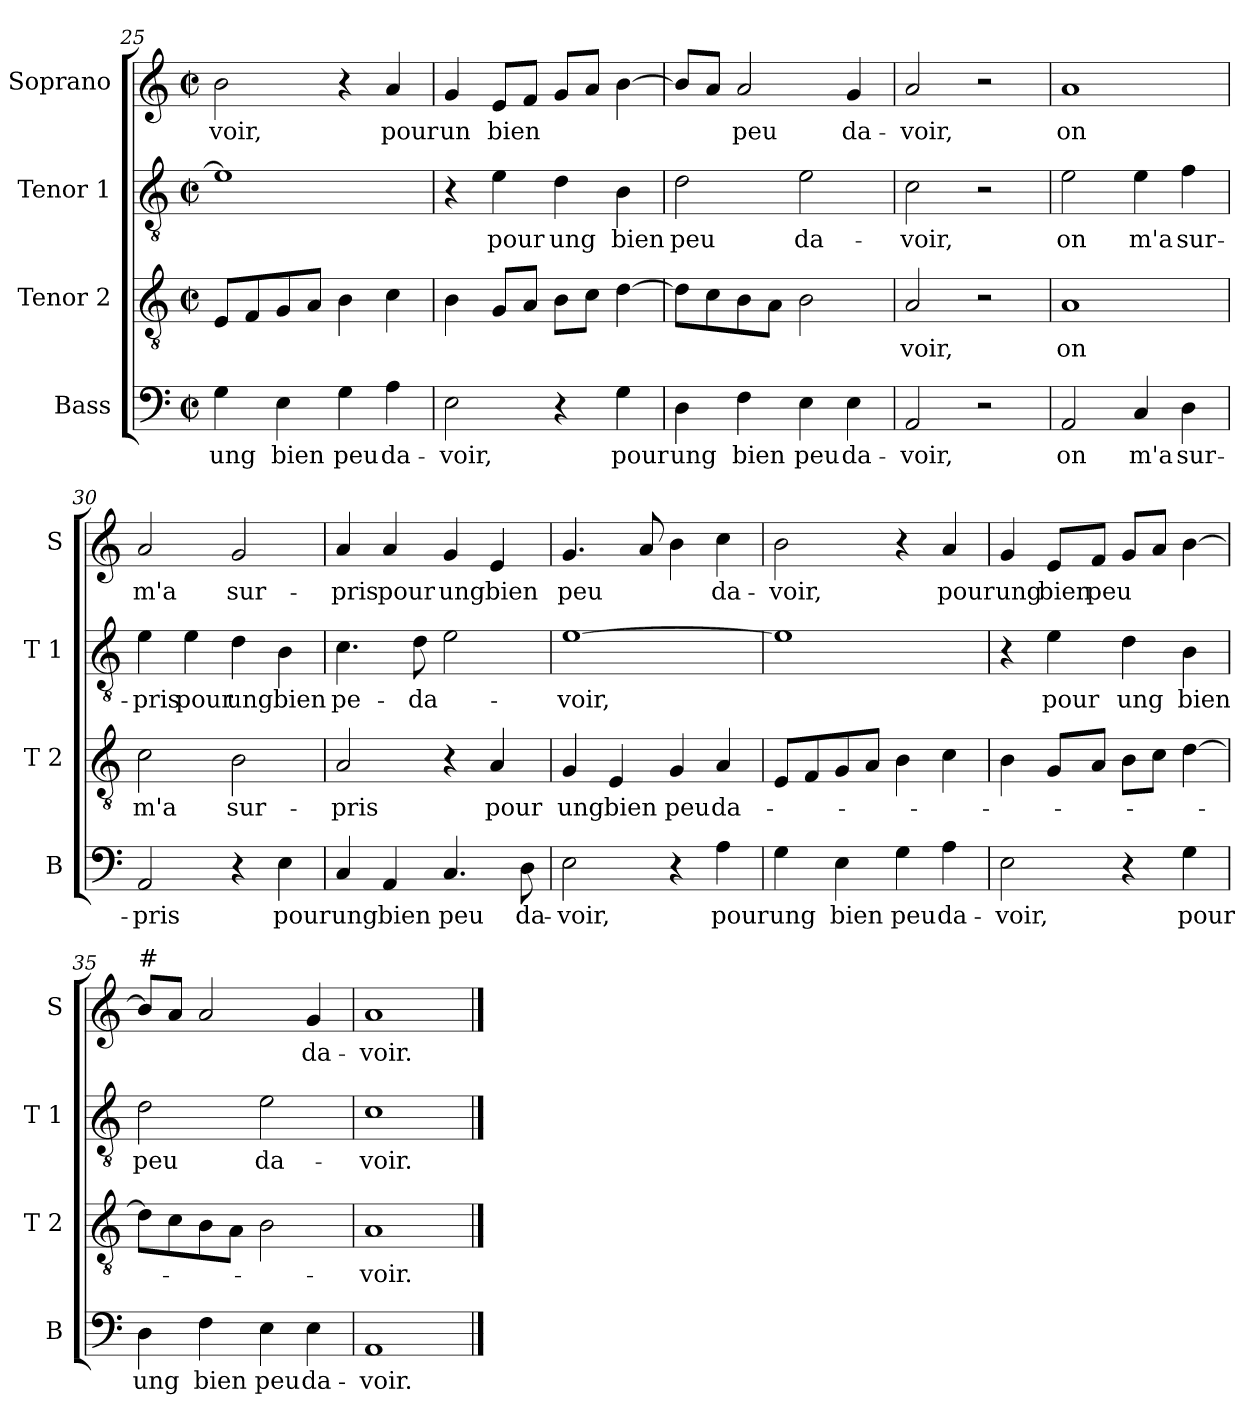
**kern	**text	**kern	**text	**kern	**text	**kern	**text
*part4	*part4	*part3	*part3	*part2	*part2	*part1	*part1
*staff4	*staff4	*staff3	*staff3	*staff2	*staff2	*staff1	*staff1
*I"Bass	*	*I"Tenor 2	*	*I"Tenor 1	*	*I"Soprano	*
*I'B	*	*I'T 2	*	*I'T 1	*	*I'S	*
*clefF4	*	*clefGv2	*	*clefGv2	*	*clefG2	*
*k[]	*	*k[]	*	*k[]	*	*k[]	*
*C:	*	*C:	*	*C:	*	*C:	*
*M2/2	*	*M2/2	*	*M2/2	*	*M2/2	*
*met(c|)	*	*met(c|)	*	*met(c|)	*	*met(c|)	*
=25	=25	=25	=25	=25	=25	=25	=25
!	!LO:LY:b	!	!	!	!	!	!LO:LY:b
4G\	ung	8E/L	.	1e]	.	2b\	-voir,
.	.	8F/	.	.	.	.	.
!	!LO:LY:b	!	!	!	!	!	!
4E\	bien	8G/	.	.	.	.	.
.	.	8A/J	.	.	.	.	.
!	!LO:LY:b	!	!	!	!	!	!
4G\	peu	4B\	.	.	.	4r	.
!	!LO:LY:b	!	!	!	!	!	!LO:LY:b
4A\	da-	4c\	.	.	.	4a/	pour
!!LO:PB:g=z
=26	=26	=26	=26	=26	=26	=26	=26
!	!LO:LY:b	!	!	!	!	!	!LO:LY:b
2E\	-voir,	4B\	.	4r	.	4g/	un
!	!	!	!	!	!LO:LY:b	!	!LO:LY:b
.	.	8G/L	.	4e\	pour	8e/L	bien
.	.	8A/J	.	.	.	8f/J	.
!	!	!	!	!	!LO:LY:b	!	!
4r	.	8B\L	.	4d\	ung	8g/L	.
.	.	8c\J	.	.	.	8a/J	.
!	!LO:LY:b	!	!	!	!LO:LY:b	!	!
4G\	pour	[4d\	.	4B\	bien	[4b\	.
=27	=27	=27	=27	=27	=27	=27	=27
!	!LO:LY:b	!	!	!	!LO:LY:b	!	!
4D\	ung	8d\L]	.	2d\	peu	8b/L]	.
.	.	8c\	.	.	.	8a/J	.
!	!LO:LY:b	!	!	!	!	!	!LO:LY:b
4F\	bien	8B\	.	.	.	2a/	peu
.	.	8A\J	.	.	.	.	.
!	!LO:LY:b	!	!	!	!LO:LY:b	!	!
4E\	peu	2B\	.	2e\	da-	.	.
!	!LO:LY:b	!	!	!	!	!	!LO:LY:b
4E\	da-	.	.	.	.	4g/	da-
=28	=28	=28	=28	=28	=28	=28	=28
!	!LO:LY:b	!	!LO:LY:b	!	!LO:LY:b	!	!LO:LY:b
2AA/	-voir,	2A/	-voir,	2c\	-voir,	2a/	-voir,
2r	.	2r	.	2r	.	2r	.
=29	=29	=29	=29	=29	=29	=29	=29
!	!LO:LY:b	!	!LO:LY:b	!	!LO:LY:b	!	!LO:LY:b
2AA/	on	1A	on	2e\	on	1a	on
!	!LO:LY:b	!	!	!	!LO:LY:b	!	!
4C/	m'a	.	.	4e\	m'a	.	.
!	!LO:LY:b	!	!	!	!LO:LY:b	!	!
4D\	sur-	.	.	4f\	sur-	.	.
=30	=30	=30	=30	=30	=30	=30	=30
!	!LO:LY:b	!	!LO:LY:b	!	!LO:LY:b	!	!LO:LY:b
2AA/	-pris	2c\	m'a	4e\	-pris	2a/	m'a
!	!	!	!	!	!LO:LY:b	!	!
.	.	.	.	4e\	pour	.	.
!	!	!	!LO:LY:b	!	!LO:LY:b	!	!LO:LY:b
4r	.	2B\	sur-	4d\	ung	2g/	sur-
!	!LO:LY:b	!	!	!	!LO:LY:b	!	!
4E\	pour	.	.	4B\	bien	.	.
!!LO:LB:g=z
=31	=31	=31	=31	=31	=31	=31	=31
!	!LO:LY:b	!	!LO:LY:b	!	!LO:LY:b	!	!LO:LY:b
4C/	ung	2A/	-pris	4.c\	pe-	4a/	-pris
!	!LO:LY:b	!	!	!	!	!	!LO:LY:b
4AA/	bien	.	.	.	.	4a/	pour
!	!	!	!	!	!LO:LY:b	!	!
.	.	.	.	8d\	-da-	.	.
!	!LO:LY:b	!	!	!	!	!	!LO:LY:b
4.C/	peu	4r	.	2e\	.	4g/	ung
!	!	!	!LO:LY:b	!	!	!	!LO:LY:b
.	.	4A/	pour	.	.	4e/	bien
!	!LO:LY:b	!	!	!	!	!	!
8D\	da-	.	.	.	.	.	.
=32	=32	=32	=32	=32	=32	=32	=32
!	!LO:LY:b	!	!LO:LY:b	!	!LO:LY:b	!	!LO:LY:b
2E\	-voir,	4G/	ung	[1e	-voir,	4.g/	peu
!	!	!	!LO:LY:b	!	!	!	!
.	.	4E/	bien	.	.	.	.
.	.	.	.	.	.	8a/	.
!	!	!	!LO:LY:b	!	!	!	!
4r	.	4G/	peu	.	.	4b\	.
!	!LO:LY:b	!	!LO:LY:b	!	!	!	!LO:LY:b
4A\	pour	4A/	da-	.	.	4cc\	da-
=33	=33	=33	=33	=33	=33	=33	=33
!	!LO:LY:b	!	!	!	!	!	!LO:LY:b
4G\	ung	8E/L	.	1e]	.	2b\	-voir,
.	.	8F/	.	.	.	.	.
!	!LO:LY:b	!	!	!	!	!	!
4E\	bien	8G/	.	.	.	.	.
.	.	8A/J	.	.	.	.	.
!	!LO:LY:b	!	!	!	!	!	!
4G\	peu	4B\	.	.	.	4r	.
!	!LO:LY:b	!	!	!	!	!	!LO:LY:b
4A\	da-	4c\	.	.	.	4a/	pour
=34	=34	=34	=34	=34	=34	=34	=34
!	!LO:LY:b	!	!	!	!	!	!LO:LY:b
2E\	-voir,	4B\	.	4r	.	4g/	ung
!	!	!	!	!	!LO:LY:b	!	!LO:LY:b
.	.	8G/L	.	4e\	pour	8e/L	bien
!	!	!	!	!	!	!	!LO:LY:b
.	.	8A/J	.	.	.	8f/J	peu
!	!	!	!	!	!LO:LY:b	!	!
4r	.	8B\L	.	4d\	ung	8g/L	.
.	.	8c\J	.	.	.	8a/J	.
!	!LO:LY:b	!	!	!	!LO:LY:b	!	!
4G\	pour	[4d\	.	4B\	bien	[4b\	.
=35	=35	=35	=35	=35	=35	=35	=35
!	!	!	!	!	!	!LO:TX:a:t=#	!
!	!LO:LY:b	!	!	!	!LO:LY:b	!	!
4D\	ung	8d\L]	.	2d\	peu	8b/L]	.
.	.	8c\	.	.	.	8a/J	.
!	!LO:LY:b	!	!	!	!	!	!
4F\	bien	8B\	.	.	.	2a/	.
.	.	8A\J	.	.	.	.	.
!	!LO:LY:b	!	!	!	!LO:LY:b	!	!
4E\	peu	2B\	.	2e\	da-	.	.
!	!LO:LY:b	!	!	!	!	!	!LO:LY:b
4E\	da-	.	.	.	.	4g/	da-
=36	=36	=36	=36	=36	=36	=36	=36
!	!LO:LY:b	!	!LO:LY:b	!	!LO:LY:b	!	!LO:LY:b
1AA	-voir.	1A	-voir.	1c	-voir.	1a	-voir.
==	==	==	==	==	==	==	==
*-	*-	*-	*-	*-	*-	*-	*-
